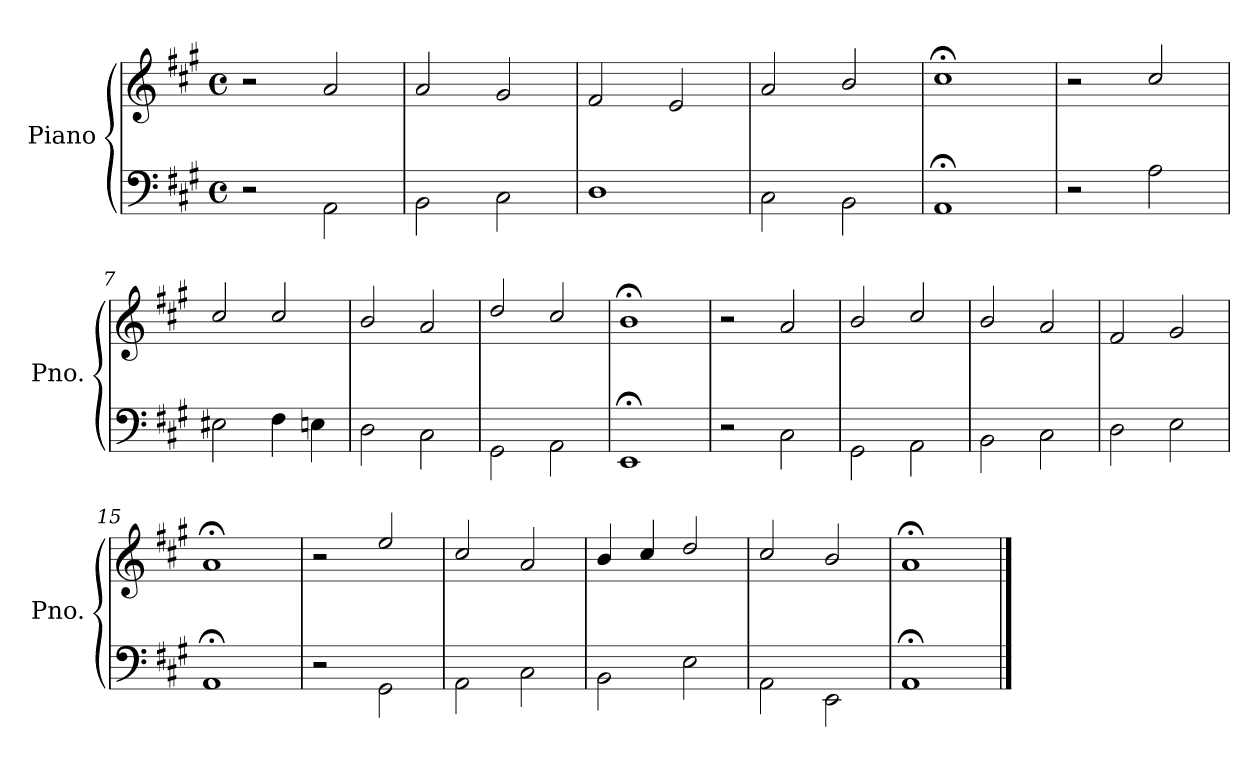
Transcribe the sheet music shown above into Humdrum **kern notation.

**kern	**kern
*part1	*part1
*staff2	*staff1
*I"Piano	*
*I'Pno.	*
*clefF4	*clefG2
*k[f#c#g#]	*k[f#c#g#]
*A:	*A:
*M4/4	*M4/4
*met(c)	*met(c)
=1	=1
2r	2r
2AA\	2a/
=2	=2
2BB\	2a/
2C#\	2g#/
=3	=3
1D	2f#/
.	2e/
=4	=4
2C#\	2a/
2BB\	2b/
=5	=5
1AA;	1cc#;<
=6	=6
2r	2r
2A\	2cc#/
=7	=7
2E#X\	2cc#/
4F#\	2cc#/
4En\	.
=8	=8
2D\	2b/
2C#\	2a/
=9	=9
2GG#\	2dd/
2AA\	2cc#/
=10	=10
1EE;	1b;<
!!LO:LB:g=z
=11	=11
2r	2r
2C#\	2a/
=12	=12
2GG#\	2b/
2AA\	2cc#/
=13	=13
2BB\	2b/
2C#\	2a/
=14	=14
2D\	2f#/
2E\	2g#/
=15	=15
1AA;	1a;<
=16	=16
2r	2r
2GG#\	2ee/
=17	=17
2AA\	2cc#/
2C#\	2a/
=18	=18
2BB\	4b/
.	4cc#/
2E\	2dd/
=19	=19
2AA\	2cc#/
2EE\	2b/
=20	=20
1AA;	1a;<
==	==
*-	*-
